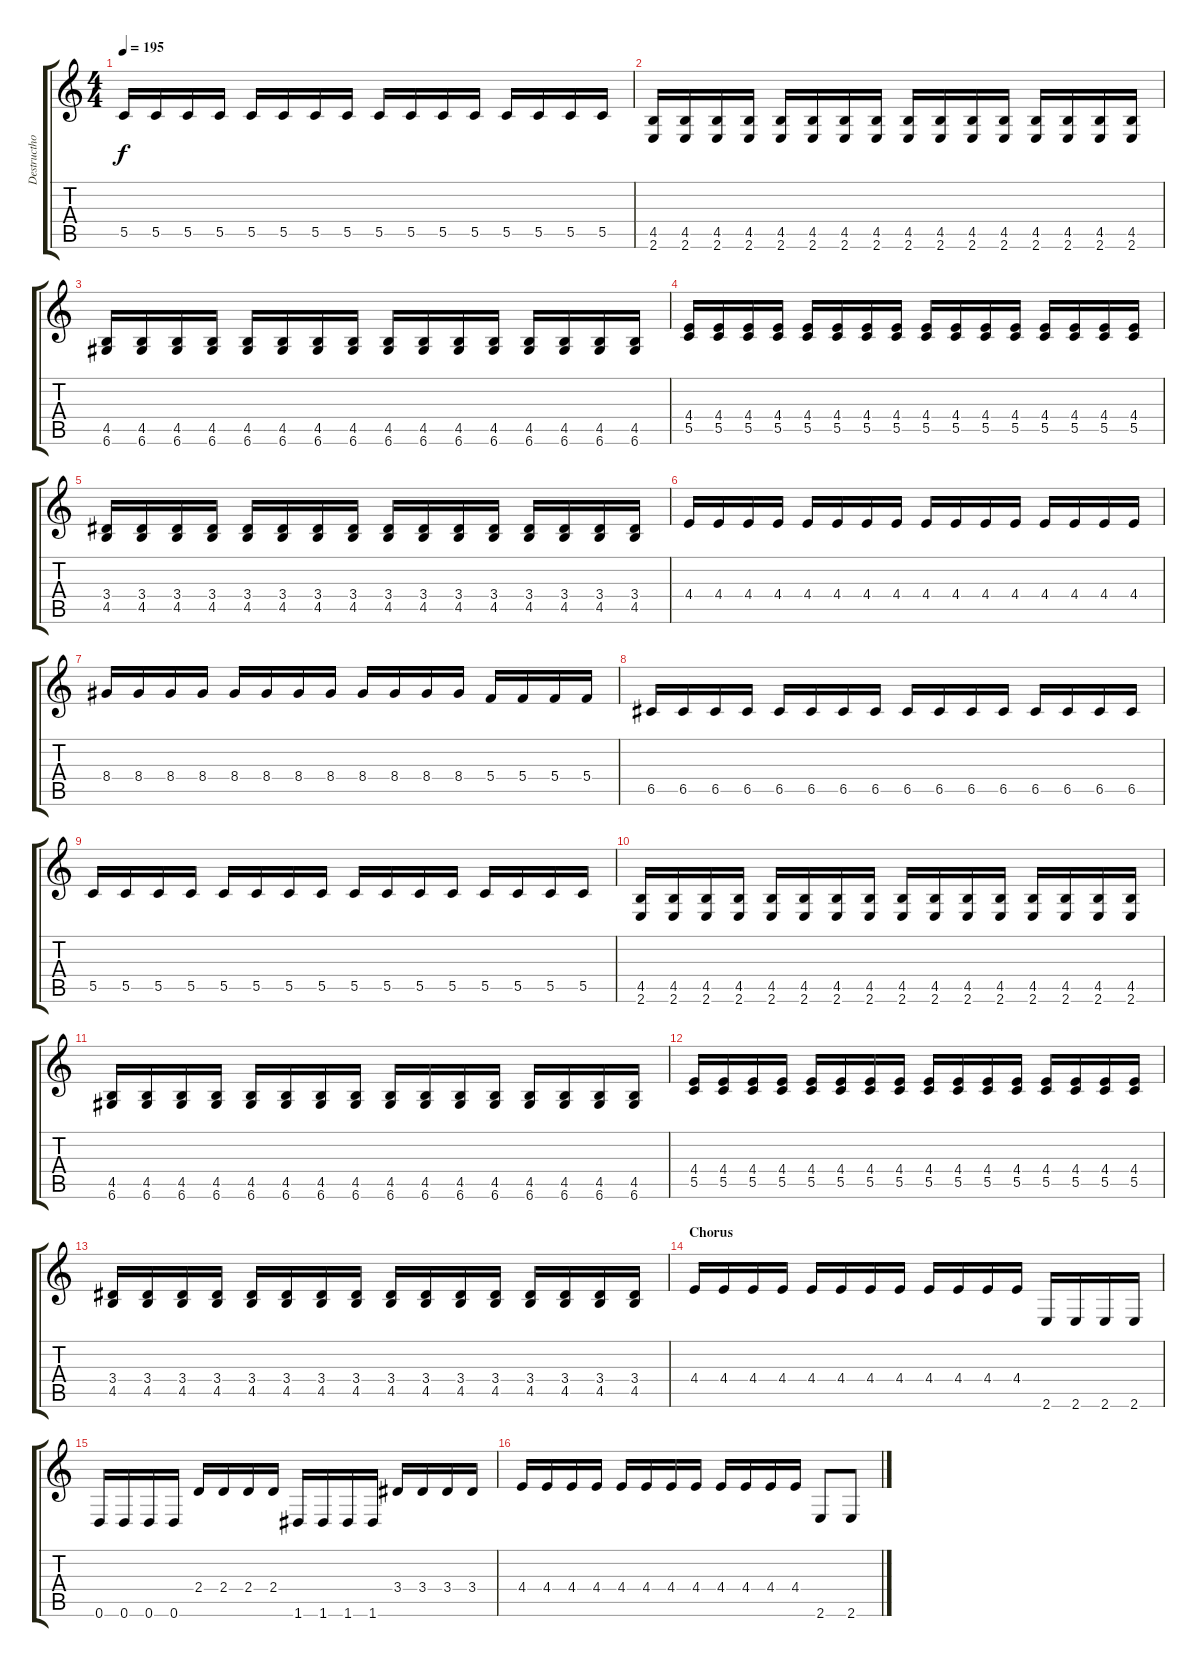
\track ("Destructhor" "Destructho") {instrument distortionguitar}
\staff {score tabs}
\tuning (D4 A3 F3 C3 G2 D2) {hide}
\ts (4 4)
\tempo 195
\clef g2
\ks c
5.5.16{dy f} 5.5.16 5.5.16 5.5.16 5.5.16 5.5.16 5.5.16 5.5.16 5.5.16 5.5.16 5.5.16 5.5.16 5.5.16 5.5.16 5.5.16 5.5.16 |
(4.5 2.6).16 (4.5 2.6).16 (4.5 2.6).16 (4.5 2.6).16 (4.5 2.6).16 (4.5 2.6).16 (4.5 2.6).16 (4.5 2.6).16 (4.5 2.6).16 (4.5 2.6).16 (4.5 2.6).16 (4.5 2.6).16 (4.5 2.6).16 (4.5 2.6).16 (4.5 2.6).16 (4.5 2.6).16 |
(4.5 6.6).16 (4.5 6.6).16 (4.5 6.6).16 (4.5 6.6).16 (4.5 6.6).16 (4.5 6.6).16 (4.5 6.6).16 (4.5 6.6).16 (4.5 6.6).16 (4.5 6.6).16 (4.5 6.6).16 (4.5 6.6).16 (4.5 6.6).16 (4.5 6.6).16 (4.5 6.6).16 (4.5 6.6).16 |
(4.4 5.5).16 (4.4 5.5).16 (4.4 5.5).16 (4.4 5.5).16 (4.4 5.5).16 (4.4 5.5).16 (4.4 5.5).16 (4.4 5.5).16 (4.4 5.5).16 (4.4 5.5).16 (4.4 5.5).16 (4.4 5.5).16 (4.4 5.5).16 (4.4 5.5).16 (4.4 5.5).16 (4.4 5.5).16 |
(3.4 4.5).16 (3.4 4.5).16 (3.4 4.5).16 (3.4 4.5).16 (3.4 4.5).16 (3.4 4.5).16 (3.4 4.5).16 (3.4 4.5).16 (3.4 4.5).16 (3.4 4.5).16 (3.4 4.5).16 (3.4 4.5).16 (3.4 4.5).16 (3.4 4.5).16 (3.4 4.5).16 (3.4 4.5).16 |
4.4.16 4.4.16 4.4.16 4.4.16 4.4.16 4.4.16 4.4.16 4.4.16 4.4.16 4.4.16 4.4.16 4.4.16 4.4.16 4.4.16 4.4.16 4.4.16 |
8.4.16 8.4.16 8.4.16 8.4.16 8.4.16 8.4.16 8.4.16 8.4.16 8.4.16 8.4.16 8.4.16 8.4.16 5.4.16 5.4.16 5.4.16 5.4.16 |
6.5.16 6.5.16 6.5.16 6.5.16 6.5.16 6.5.16 6.5.16 6.5.16 6.5.16 6.5.16 6.5.16 6.5.16 6.5.16 6.5.16 6.5.16 6.5.16 |
5.5.16 5.5.16 5.5.16 5.5.16 5.5.16 5.5.16 5.5.16 5.5.16 5.5.16 5.5.16 5.5.16 5.5.16 5.5.16 5.5.16 5.5.16 5.5.16 |
(4.5 2.6).16 (4.5 2.6).16 (4.5 2.6).16 (4.5 2.6).16 (4.5 2.6).16 (4.5 2.6).16 (4.5 2.6).16 (4.5 2.6).16 (4.5 2.6).16 (4.5 2.6).16 (4.5 2.6).16 (4.5 2.6).16 (4.5 2.6).16 (4.5 2.6).16 (4.5 2.6).16 (4.5 2.6).16 |
(4.5 6.6).16 (4.5 6.6).16 (4.5 6.6).16 (4.5 6.6).16 (4.5 6.6).16 (4.5 6.6).16 (4.5 6.6).16 (4.5 6.6).16 (4.5 6.6).16 (4.5 6.6).16 (4.5 6.6).16 (4.5 6.6).16 (4.5 6.6).16 (4.5 6.6).16 (4.5 6.6).16 (4.5 6.6).16 |
(4.4 5.5).16 (4.4 5.5).16 (4.4 5.5).16 (4.4 5.5).16 (4.4 5.5).16 (4.4 5.5).16 (4.4 5.5).16 (4.4 5.5).16 (4.4 5.5).16 (4.4 5.5).16 (4.4 5.5).16 (4.4 5.5).16 (4.4 5.5).16 (4.4 5.5).16 (4.4 5.5).16 (4.4 5.5).16 |
(3.4 4.5).16 (3.4 4.5).16 (3.4 4.5).16 (3.4 4.5).16 (3.4 4.5).16 (3.4 4.5).16 (3.4 4.5).16 (3.4 4.5).16 (3.4 4.5).16 (3.4 4.5).16 (3.4 4.5).16 (3.4 4.5).16 (3.4 4.5).16 (3.4 4.5).16 (3.4 4.5).16 (3.4 4.5).16 |
\section ("" "Chorus")
4.4.16 4.4.16 4.4.16 4.4.16 4.4.16 4.4.16 4.4.16 4.4.16 4.4.16 4.4.16 4.4.16 4.4.16 2.6.16 2.6.16 2.6.16 2.6.16 |
0.6.16 0.6.16 0.6.16 0.6.16 2.4.16 2.4.16 2.4.16 2.4.16 1.6.16 1.6.16 1.6.16 1.6.16 3.4.16 3.4.16 3.4.16 3.4.16 |
4.4.16 4.4.16 4.4.16 4.4.16 4.4.16 4.4.16 4.4.16 4.4.16 4.4.16 4.4.16 4.4.16 4.4.16 2.6.8 2.6.8
